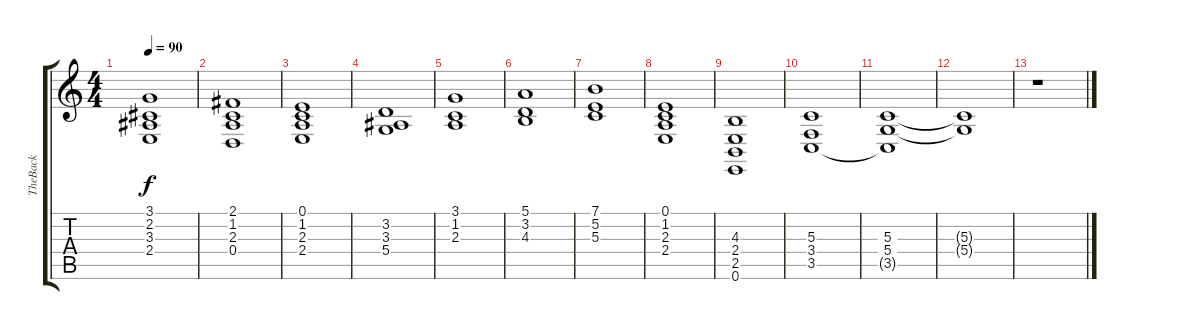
\track ("TheBack" "TheBack") {instrument stringensemble2}
\staff {score tabs}
\tuning (E4 B3 G3 D3 A2 E2) {hide}
\ts (4 4)
\tempo 90
\clef g2
\ks c
(3.1 2.2 3.3 2.4).1{dy f} |
(2.1 1.2 2.3 0.4).1 |
(0.1 1.2 2.3 2.4).1 |
(3.2 3.3 5.4).1 |
(3.1 1.2 2.3).1 |
(5.1 3.2 4.3).1 |
(7.1 5.2 5.3).1 |
(0.1 1.2 2.3 2.4).1 |
(4.3 2.4 2.5 0.6).1 |
(5.3 3.4 3.5).1 |
(5.3 5.4 3.5{t}).1 |
(5.3{t} 5.4{t}).1 |
r.1
